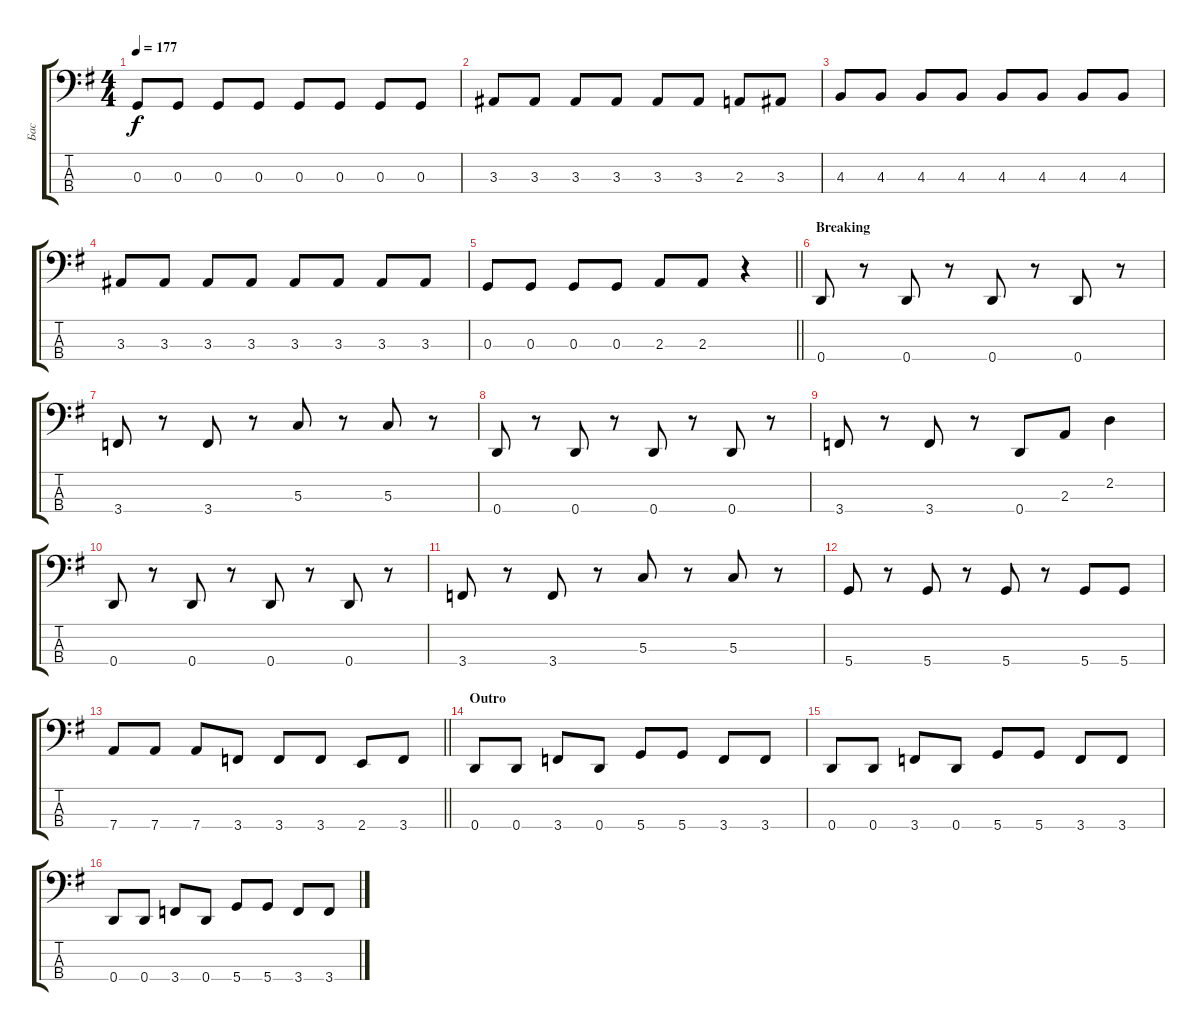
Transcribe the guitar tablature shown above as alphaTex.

\track ("Бас" "Бас") {instrument electricbassfinger}
\staff {score tabs}
\tuning (F2 C2 G1 D1) {hide}
\ts (4 4)
\tempo 177
\clef f4
\ks eminor
0.3.8{dy f} 0.3.8 0.3.8 0.3.8 0.3.8 0.3.8 0.3.8 0.3.8 |
3.3.8 3.3.8 3.3.8 3.3.8 3.3.8 3.3.8 2.3.8 3.3.8 |
4.3.8 4.3.8 4.3.8 4.3.8 4.3.8 4.3.8 4.3.8 4.3.8 |
3.3.8 3.3.8 3.3.8 3.3.8 3.3.8 3.3.8 3.3.8 3.3.8 |
\barLineRight lightlight
0.3.8 0.3.8 0.3.8 0.3.8 2.3.8 2.3.8 r.4 |
\section ("" "Breaking")
0.4.8 r.8 0.4.8 r.8 0.4.8 r.8 0.4.8 r.8 |
3.4.8 r.8 3.4.8 r.8 5.3.8 r.8 5.3.8 r.8 |
0.4.8 r.8 0.4.8 r.8 0.4.8 r.8 0.4.8 r.8 |
3.4.8 r.8 3.4.8 r.8 0.4.8 2.3.8 2.2.4 |
0.4.8 r.8 0.4.8 r.8 0.4.8 r.8 0.4.8 r.8 |
3.4.8 r.8 3.4.8 r.8 5.3.8 r.8 5.3.8 r.8 |
5.4.8 r.8 5.4.8 r.8 5.4.8 r.8 5.4.8 5.4.8 |
\barLineRight lightlight
7.4.8 7.4.8 7.4.8 3.4.8 3.4.8 3.4.8 2.4.8 3.4.8 |
\section ("" "Outro")
0.4.8 0.4.8 3.4.8 0.4.8 5.4.8 5.4.8 3.4.8 3.4.8 |
0.4.8 0.4.8 3.4.8 0.4.8 5.4.8 5.4.8 3.4.8 3.4.8 |
0.4.8 0.4.8 3.4.8 0.4.8 5.4.8 5.4.8 3.4.8 3.4.8
